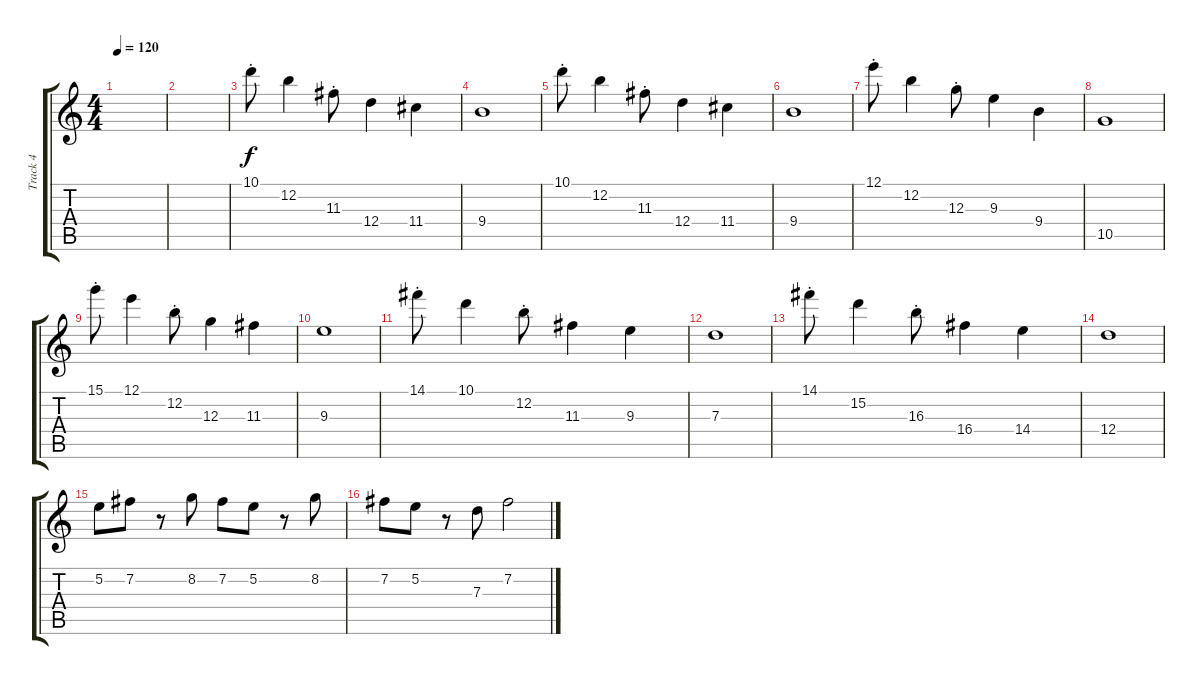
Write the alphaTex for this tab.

\track ("Track 4" "Track 4") {instrument overdrivenguitar}
\staff {score tabs}
\tuning (E4 B3 G3 D3 A2 E2) {hide}
\ts (4 4)
\tempo 120
\clef g2
\ks c
|
|
10.1{st}.8 12.2.4 11.3{st}.8 12.4.4 11.4.4 |
9.4.1 |
10.1{st}.8 12.2.4 11.3{st}.8 12.4.4 11.4.4 |
9.4.1 |
12.1{st}.8 12.2.4 12.3{st}.8 9.3.4 9.4.4 |
10.5.1 |
15.1{st}.8 12.1.4 12.2{st}.8 12.3.4 11.3.4 |
9.3.1 |
14.1{st}.8 10.1.4 12.2{st}.8 11.3.4 9.3.4 |
7.3.1 |
14.1{st}.8 15.2.4 16.3{st}.8 16.4.4 14.4.4 |
12.4.1 |
5.2.8 7.2.8 r.8 8.2.8 7.2.8 5.2.8 r.8 8.2.8 |
7.2.8 5.2.8 r.8 7.3.8 7.2.2
